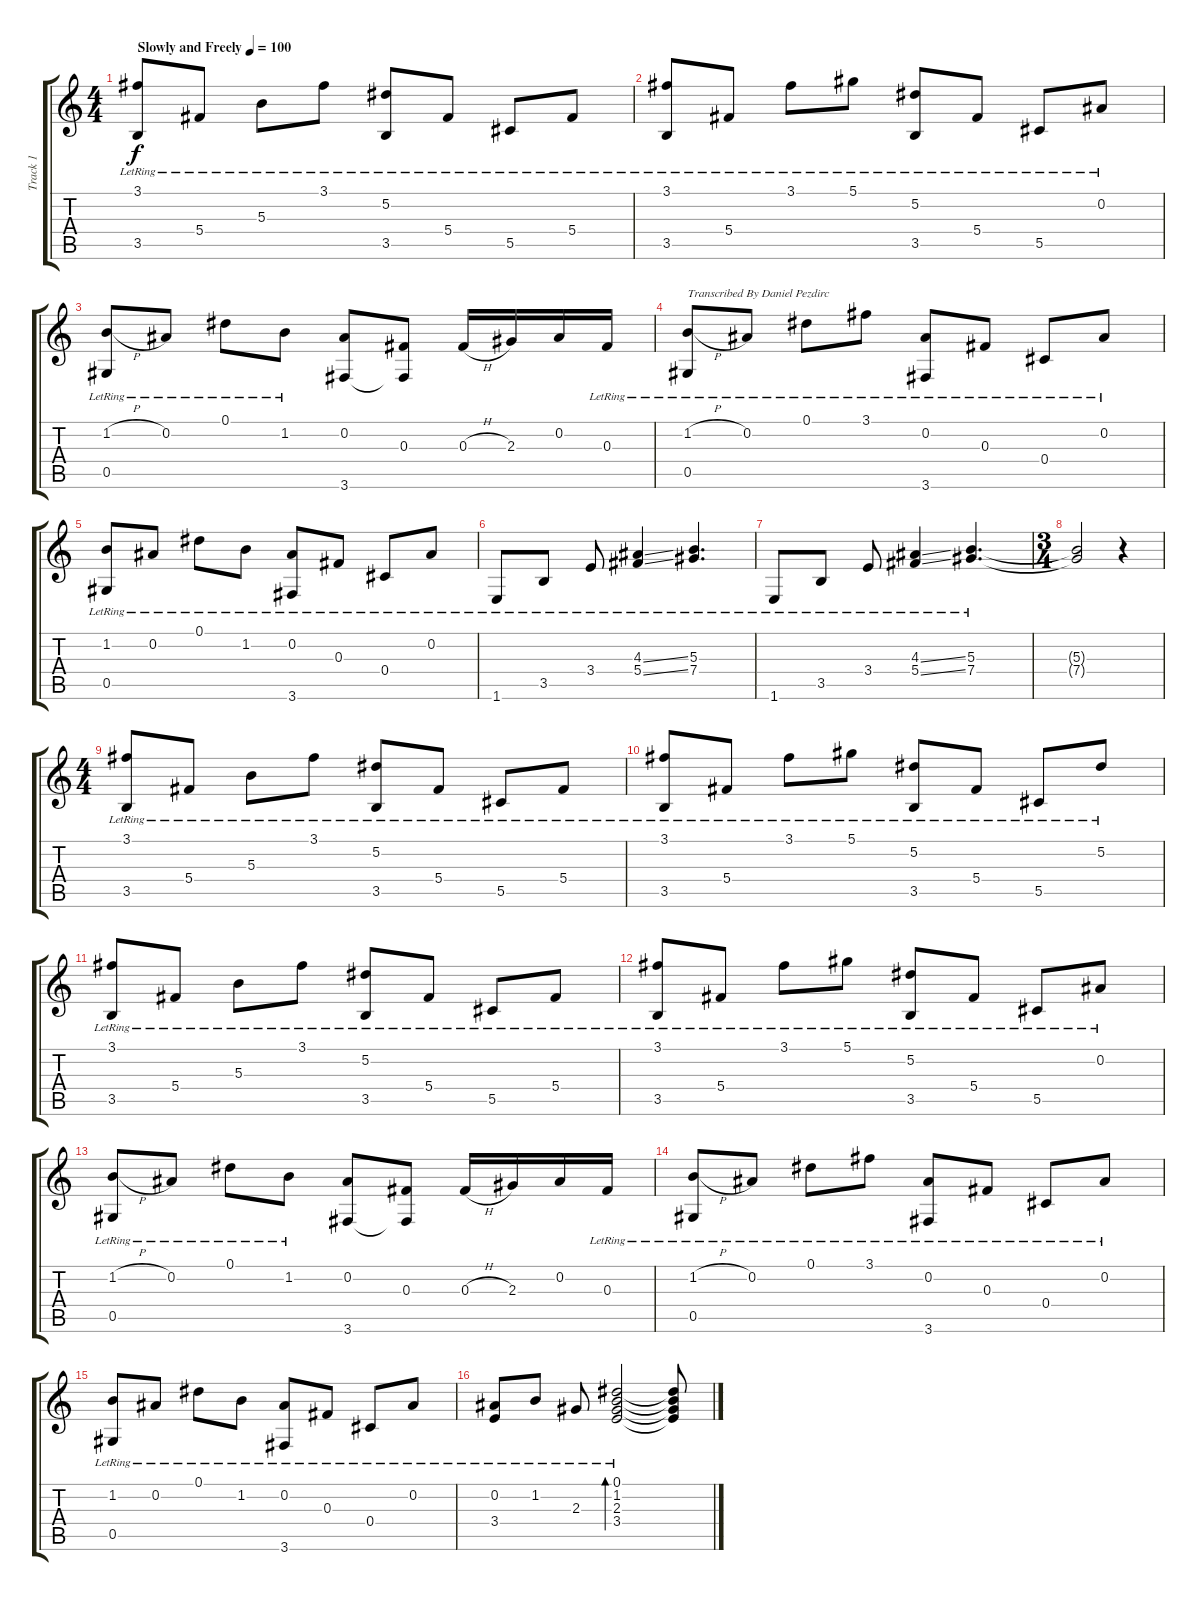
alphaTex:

\track ("Track 1" "Track 1") {instrument acousticguitarsteel}
\staff {score tabs}
\tuning (Eb4 Bb3 Gb3 Db3 Ab2 Eb2) {hide}
\ts (4 4)
\tempo (100 "Slowly and Freely")
\clef g2
\ks c
(3.1{lr} 3.5{lr}).8{dy f instrument acousticguitarsteel} 5.4{lr}.8 5.3{lr}.8 3.1{lr}.8 (5.2{lr} 3.5{lr}).8 5.4{lr}.8 5.5{lr}.8 5.4{lr}.8 |
(3.1{lr} 3.5{lr}).8 5.4{lr}.8 3.1{lr}.8 5.1{lr}.8 (5.2{lr} 3.5{lr}).8 5.4{lr}.8 5.5{lr}.8 0.2{lr}.8 |
(1.2{h lr} 0.5{lr}).8 0.2{lr}.8 0.1{lr}.8 1.2{lr}.8 (0.2 3.6).8 (0.3 3.6{t}).8 0.3{h}.16 2.3.16 0.2.16 0.3{lr}.16 |
(1.2{h lr} 0.5{lr}).8{txt "Transcribed By Daniel Pezdirc"} 0.2{lr}.8 0.1{lr}.8 3.1{lr}.8 (0.2 3.6{lr}).8 0.3{lr}.8 0.4{lr}.8 0.2{lr}.8 |
(1.2{lr} 0.5{lr}).8 0.2{lr}.8 0.1{lr}.8 1.2{lr}.8 (0.2{lr} 3.6{lr}).8 0.3{lr}.8 0.4{lr}.8 0.2{lr}.8 |
1.6{lr}.8 3.5{lr}.8 3.4{lr}.8 (4.3{ss lr} 5.4{ss lr}).4 (5.3{lr} 7.4{lr}).4{d} |
1.6{lr}.8 3.5{lr}.8 3.4{lr}.8 (4.3{ss lr} 5.4{ss lr}).4 (5.3{lr} 7.4{lr}).4{d} |
\ts (3 4)
(5.3{t} 7.4{t}).2 r.4 |
\ts (4 4)
(3.1{lr} 3.5{lr}).8 5.4{lr}.8 5.3{lr}.8 3.1{lr}.8 (5.2{lr} 3.5{lr}).8 5.4{lr}.8 5.5{lr}.8 5.4{lr}.8 |
(3.1{lr} 3.5{lr}).8 5.4{lr}.8 3.1{lr}.8 5.1{lr}.8 (5.2{lr} 3.5{lr}).8 5.4{lr}.8 5.5{lr}.8 5.2{lr}.8 |
(3.1{lr} 3.5{lr}).8 5.4{lr}.8 5.3{lr}.8 3.1{lr}.8 (5.2{lr} 3.5{lr}).8 5.4{lr}.8 5.5{lr}.8 5.4{lr}.8 |
(3.1{lr} 3.5{lr}).8 5.4{lr}.8 3.1{lr}.8 5.1{lr}.8 (5.2{lr} 3.5{lr}).8 5.4{lr}.8 5.5{lr}.8 0.2{lr}.8 |
(1.2{h lr} 0.5{lr}).8 0.2{lr}.8 0.1{lr}.8 1.2{lr}.8 (0.2 3.6).8 (0.3 3.6{t}).8 0.3{h}.16 2.3.16 0.2.16 0.3{lr}.16 |
(1.2{h lr} 0.5{lr}).8 0.2{lr}.8 0.1{lr}.8 3.1{lr}.8 (0.2{lr} 3.6{lr}).8 0.3{lr}.8 0.4{lr}.8 0.2{lr}.8 |
(1.2{lr} 0.5{lr}).8 0.2{lr}.8 0.1{lr}.8 1.2{lr}.8 (0.2{lr} 3.6{lr}).8 0.3{lr}.8 0.4{lr}.8 0.2{lr}.8 |
(0.2{lr} 3.4{lr}).8 1.2{lr}.8 2.3{lr}.8 (0.1{lr} 1.2{lr} 2.3{lr} 3.4{lr}).2{bd 60} (0.1{t} 1.2{t} 2.3{t} 3.4{t}).8
